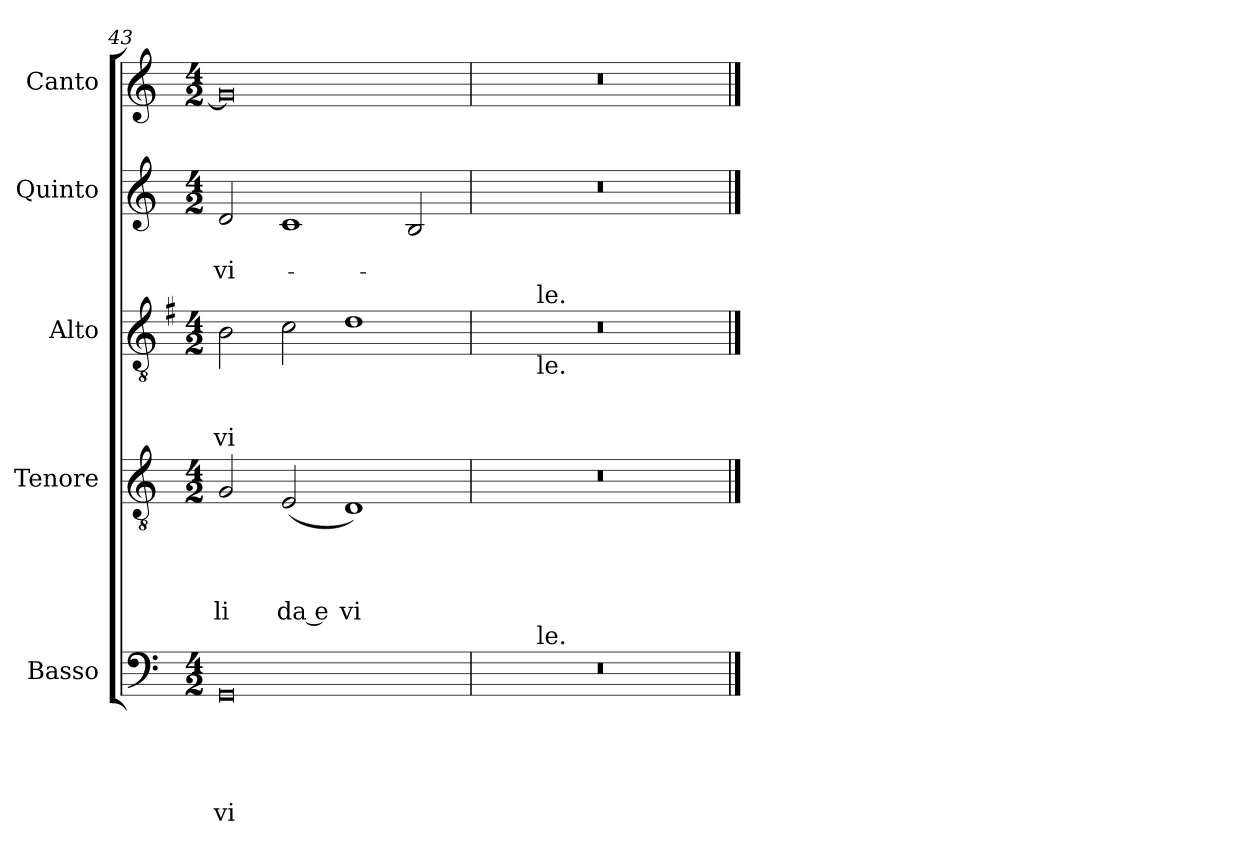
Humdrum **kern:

**kern	**text	**text	**text	**text	**text	**kern	**text	**text	**text	**text	**kern	**text	**text	**text	**kern	**text	**text	**kern	**text
*part5	*part5	*part5	*part5	*part5	*part5	*part4	*part4	*part4	*part4	*part4	*part3	*part3	*part3	*part3	*part2	*part2	*part2	*part1	*part1
*staff5	*staff5	*staff5	*staff5	*staff5	*staff5	*staff4	*staff4	*staff4	*staff4	*staff4	*staff3	*staff3	*staff3	*staff3	*staff2	*staff2	*staff2	*staff1	*staff1
*I"Basso	*	*	*	*	*	*I"Tenore	*	*	*	*	*I"Alto	*	*	*	*I"Quinto	*	*	*I"Canto	*
*clefF4	*	*	*	*	*	*clefGv2	*	*	*	*	*clefGv2	*	*	*	*clefG2	*	*	*clefG2	*
*	*	*	*	*	*	*	*	*	*	*	*ITrd-3c-5	*	*	*	*	*	*	*	*
*k[]	*	*	*	*	*	*k[]	*	*	*	*	*k[]	*	*	*	*k[]	*	*	*k[]	*
*C:	*	*	*	*	*	*C:	*	*	*	*	*C:	*	*	*	*C:	*	*	*C:	*
*M4/2	*	*	*	*	*	*M4/2	*	*	*	*	*M4/2	*	*	*	*M4/2	*	*	*M4/2	*
=43	=43	=43	=43	=43	=43	=43	=43	=43	=43	=43	=43	=43	=43	=43	=43	=43	=43	=43	=43
!	!	!	!	!	!LO:LY:b	!	!	!	!	!LO:LY:b	!	!	!	!LO:LY:b	!	!	!LO:LY:b	!	!
0GG	.	.	.	.	vi-	2G/	.	.	.	li	2e\	.	.	vi	2d/	.	vi-	0g]	.
!	!	!	!	!	!	!	!	!	!	!LO:LY:b:rj	!	!	!	!	!	!	!	!	!
.	.	.	.	.	.	(<2E/	.	.	.	da e	2f\	.	.	.	1c	.	.	.	.
!	!	!	!	!	!	!	!	!	!	!LO:LY:b	!	!	!	!	!	!	!	!	!
.	.	.	.	.	.	1D)	.	.	.	vi	1g	.	.	.	.	.	.	.	.
.	.	.	.	.	.	.	.	.	.	.	.	.	.	.	2B/	.	.	.	.
=44	=44	=44	=44	=44	=44	=44	=44	=44	=44	=44	=44	=44	=44	=44	=44	=44	=44	=44	=44
*^	*	*	*	*	*	*	*	*	*	*	*^	*	*	*	*	*	*	*	*
0r	4ryy	.	.	.	.	.	0r	.	.	.	.	0r	4ryy	.	.	.	0r	.	.	0r	.
.	16ryy	.	.	.	.	.	.	.	.	.	.	.	16ryy	.	.	.	.	.	.	.	.
!	!	!	!	!	!	!	!	!	!	!	!	!	!LO:TX:b:t=le.	!	!	!	!	!	!	!	!
!	!	!	!	!	!	!	!	!	!	!	!	!	!LO:TX:a:t=le.	!	!	!	!	!	!	!	!
!	!LO:TX:a:t=le.	!	!	!	!	!	!	!	!	!	!	!	!	!	!	!	!	!	!	!	!
.	1ryy	.	.	.	.	.	.	.	.	.	.	.	1ryy	.	.	.	.	.	.	.	.
.	2ryy	.	.	.	.	.	.	.	.	.	.	.	2ryy	.	.	.	.	.	.	.	.
.	8.ryy	.	.	.	.	.	.	.	.	.	.	.	8.ryy	.	.	.	.	.	.	.	.
*v	*v	*	*	*	*	*	*	*	*	*	*	*v	*v	*	*	*	*	*	*	*	*
==	==	==	==	==	==	==	==	==	==	==	==	==	==	==	==	==	==	==	==
*-	*-	*-	*-	*-	*-	*-	*-	*-	*-	*-	*-	*-	*-	*-	*-	*-	*-	*-	*-
